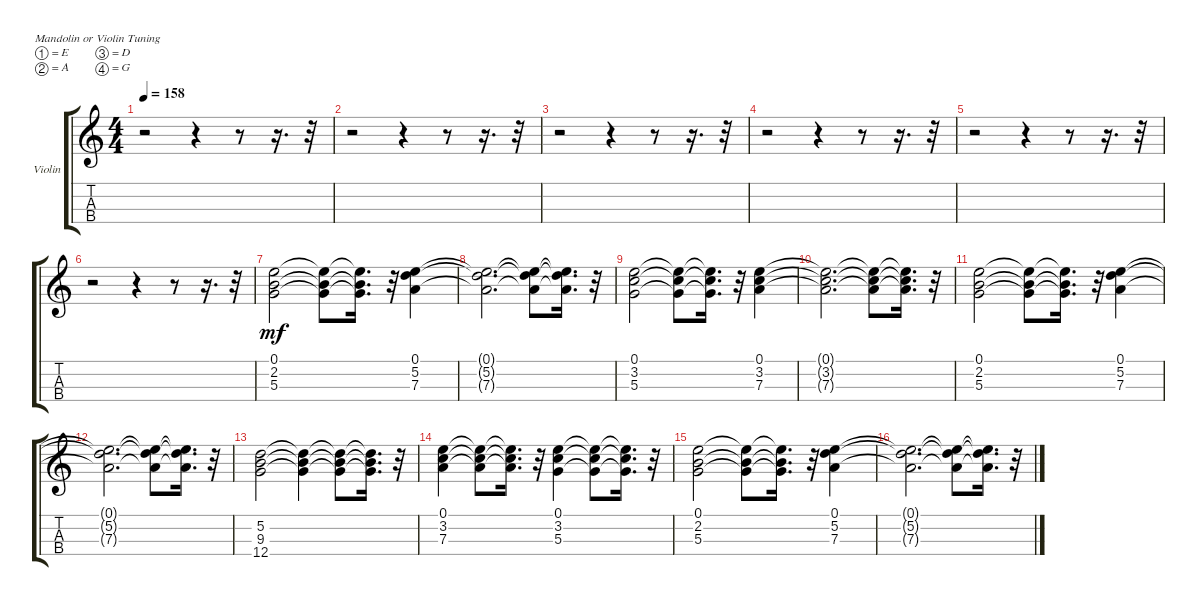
\bracketExtendMode groupsimilarinstruments
\firstSystemTrackNameOrientation horizontal
\otherSystemsTrackNameOrientation horizontal
\track ("" "Violin") {instrument violin}
\staff {score tabs}
\tuning (E5 A4 D4 G3)
\ts (4 4)
\tempo 158
\clef g2
\ks c
r.2{dy mf} r.4 r.8 r.16{d} r.32 |
r.2 r.4 r.8 r.16{d} r.32 |
r.2 r.4 r.8 r.16{d} r.32 |
r.2 r.4 r.8 r.16{d} r.32 |
r.2 r.4 r.8 r.16{d} r.32 |
r.2 r.4 r.8 r.16{d} r.32 |
(2.2 5.3 0.1).2 (2.2{t} 5.3{t} 0.1{t}).8 (2.2{t} 5.3{t} 0.1{t}).16{d} r.32 (5.2 7.3 0.1).4 |
(5.2{t} 7.3{t} 0.1{t}).2{d} (5.2{t} 7.3{t} 0.1{t}).8 (5.2{t} 7.3{t} 0.1{t}).16{d} r.32 |
(5.3 0.1 3.2).2 (5.3{t} 0.1{t} 3.2{t}).8 (5.3{t} 0.1{t} 3.2{t}).16{d} r.32 (3.2 7.3 0.1).4 |
(3.2{t} 7.3{t} 0.1{t}).2{d} (3.2{t} 7.3{t} 0.1{t}).8 (3.2{t} 7.3{t} 0.1{t}).16{d} r.32 |
(2.2 5.3 0.1).2 (2.2{t} 5.3{t} 0.1{t}).8 (2.2{t} 5.3{t} 0.1{t}).16{d} r.32 (5.2 7.3 0.1).4 |
(5.2{t} 7.3{t} 0.1{t}).2{d} (5.2{t} 7.3{t} 0.1{t}).8 (5.2{t} 7.3{t} 0.1{t}).16{d} r.32 |
(5.2 9.3 12.4).2 (5.2{t} 9.3{t} 12.4{t}).4 (5.2{t} 9.3{t} 12.4{t}).8 (5.2{t} 9.3{t} 12.4{t}).16{d} r.32 |
(0.1 3.2 7.3).4 (0.1{t} 3.2{t} 7.3{t}).8 (0.1{t} 3.2{t} 7.3{t}).16{d} r.32 (0.1 5.3 3.2).4 (0.1{t} 5.3{t} 3.2{t}).8 (0.1{t} 5.3{t} 3.2{t}).16{d} r.32 |
(2.2 5.3 0.1).2 (2.2{t} 5.3{t} 0.1{t}).8 (2.2{t} 5.3{t} 0.1{t}).16{d} r.32 (5.2 7.3 0.1).4 |
(5.2{t} 7.3{t} 0.1{t}).2{d} (5.2{t} 7.3{t} 0.1{t}).8 (5.2{t} 7.3{t} 0.1{t}).16{d} r.32
